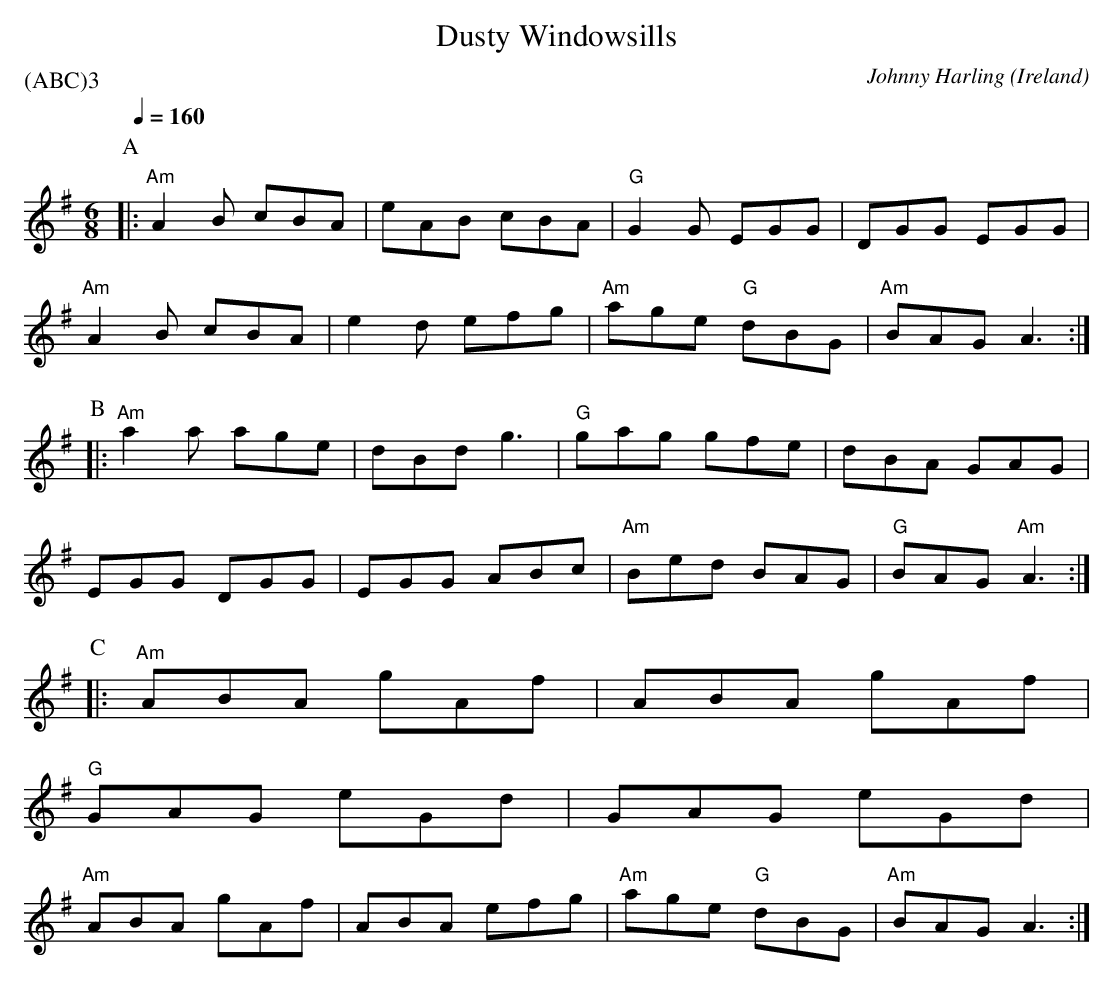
X:1
T:Dusty Windowsills
P:(ABC)3
C:Johnny Harling
M:6/8
Q:1/4=160
O:Ireland
K:A dorian
P:A
|: "Am"  A2B cBA | eAB cBA | \
"G" G2G EGG | DGG EGG |
"Am" A2B cBA | e2d efg | \
"Am" age "G" dBG | "Am"  BAG A3 :|
P:B
|: "Am" a2a age | dBd g3 | \
"G" gag gfe | dBA GAG |
EGG DGG | EGG ABc | \
"Am" Bed BAG | "G"  BAG "Am" A3 :|
P:C
|: "Am"  ABA gAf | ABA gAf |
"G" GAG eGd | GAG eGd |
"Am" ABA gAf | ABA efg | \
"Am" age  "G" dBG | "Am"  BAG A3 :|
